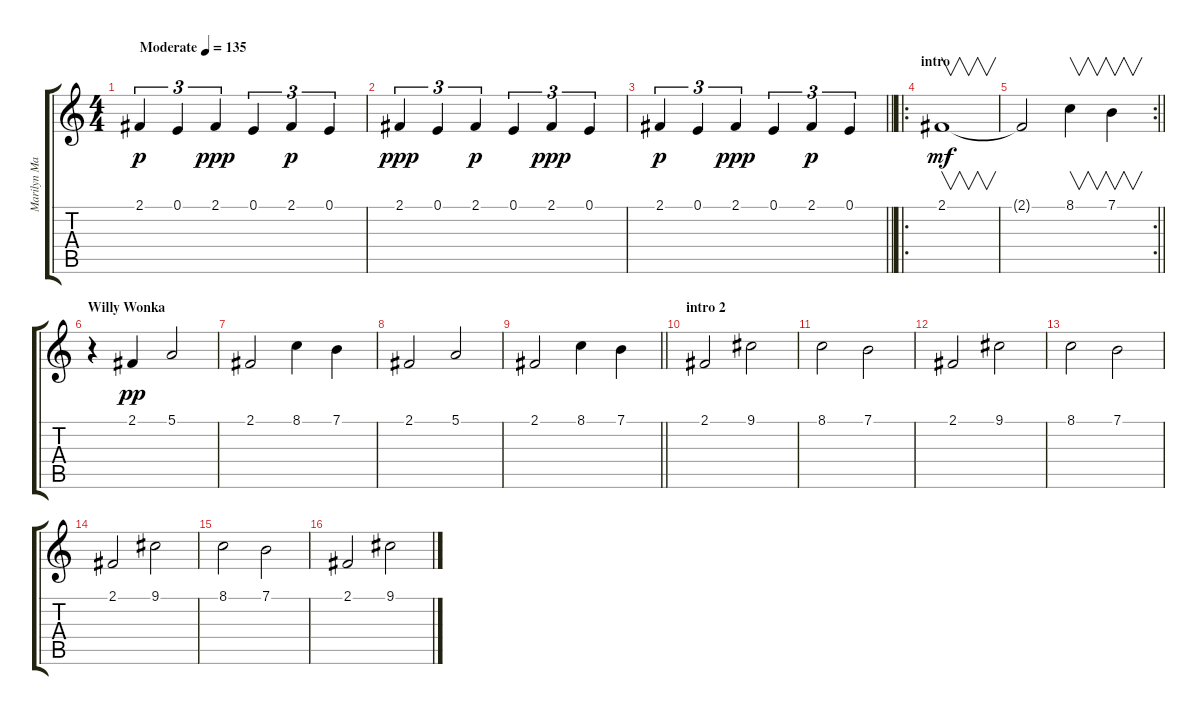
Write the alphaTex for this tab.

\track ("Marilyn Manson (loops)" "Marilyn Ma") {instrument telephonering}
\staff {score tabs}
\tuning (E4 B3 G3 D3 A2 E2) {hide}
\ts (4 4)
\tempo (135 "Moderate")
\clef g2
\ks c
2.1.4{tu (3 2) dy p instrument telephonering} 0.1.4{tu (3 2)} 2.1.4{tu (3 2) dy ppp} 0.1.4{tu (3 2)} 2.1.4{tu (3 2) dy p} 0.1.4{tu (3 2)} |
2.1.4{tu (3 2) dy ppp} 0.1.4{tu (3 2)} 2.1.4{tu (3 2) dy p} 0.1.4{tu (3 2)} 2.1.4{tu (3 2) dy ppp} 0.1.4{tu (3 2)} |
\barLineRight lightlight
2.1.4{tu (3 2) dy p} 0.1.4{tu (3 2)} 2.1.4{tu (3 2) dy ppp} 0.1.4{tu (3 2)} 2.1.4{tu (3 2) dy p} 0.1.4{tu (3 2)} |
\ro
\section ("" "intro")
2.1.1{v dy mf instrument drawbarorgan} |
\rc 2
\barLineRight lightlight
2.1{t}.2 8.1.4{v} 7.1.4{v} |
\section ("" "Willy Wonka")
r.4{instrument telephonering} 2.1.4{dy pp} 5.1.2 |
2.1.2 8.1.4 7.1.4 |
2.1.2 5.1.2 |
\barLineRight lightlight
2.1.2 8.1.4 7.1.4 |
\section ("" "intro 2")
2.1.2 9.1.2 |
8.1.2 7.1.2 |
2.1.2 9.1.2 |
8.1.2 7.1.2 |
2.1.2 9.1.2 |
8.1.2 7.1.2 |
2.1.2 9.1.2
